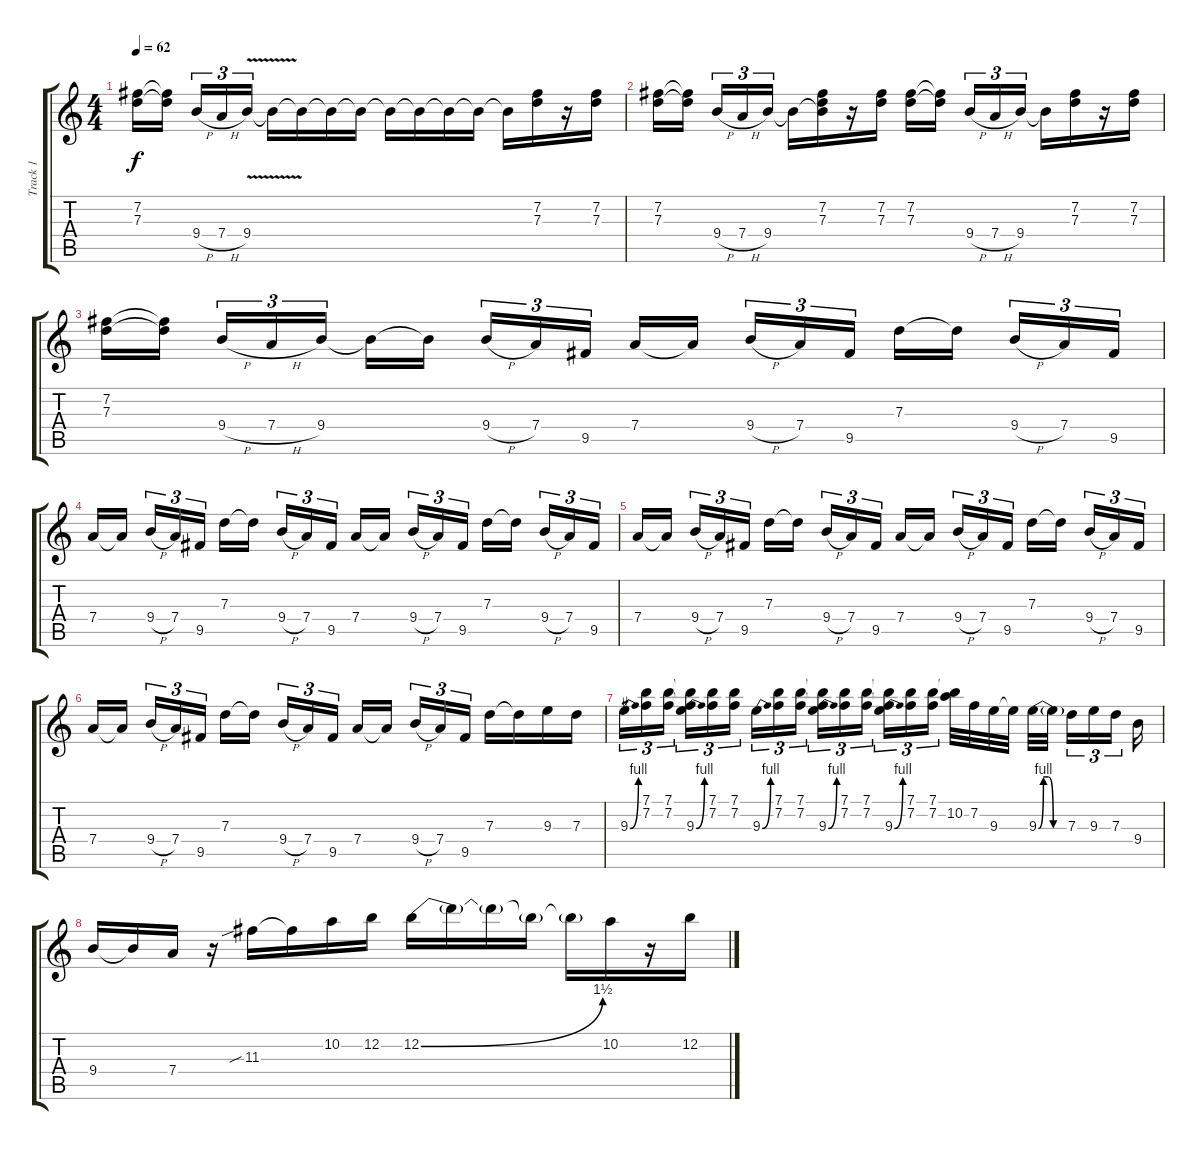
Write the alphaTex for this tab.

\track ("Track 1" "Track 1") {instrument distortionguitar}
\staff {score tabs}
\tuning (E4 B3 G3 D3 A2 E2) {hide}
\ts (4 4)
\tempo 62
\clef g2
\ks c
(7.2 7.3).16{dy f} (7.2{t} 7.3{t}).16{beam splitsecondary} 9.4{h}.16{tu (3 2)} 7.4{h}.16{tu (3 2)} 9.4{v}.16{tu (3 2)} 9.4{t}.16 9.4{t}.16 9.4{t}.16 9.4{t}.16 9.4{t}.16 9.4{t}.16 9.4{t}.16 9.4{t}.16 9.4{t}.16 (7.2 7.3).16 r.16 (7.2 7.3).16 |
(7.2 7.3).16 (7.2{t} 7.3{t}).16{beam splitsecondary} 9.4{h}.16{tu (3 2)} 7.4{h}.16{tu (3 2)} 9.4.16{tu (3 2)} 9.4{t}.16 (7.2 7.3 9.4{t}).16 r.16 (7.2 7.3).16 (7.2 7.3).16 (7.2{t} 7.3{t}).16{beam splitsecondary} 9.4{h}.16{tu (3 2)} 7.4{h}.16{tu (3 2)} 9.4.16{tu (3 2)} 9.4{t}.16 (7.2 7.3).16 r.16 (7.2 7.3).16 |
(7.2 7.3).16 (7.2{t} 7.3{t}).16{beam splitsecondary} 9.4{h}.16{tu (3 2)} 7.4{h}.16{tu (3 2)} 9.4.16{tu (3 2)} 9.4{t}.16 9.4{t}.16{beam splitsecondary} 9.4{h}.16{tu (3 2)} 7.4.16{tu (3 2)} 9.5.16{tu (3 2)} 7.4.16 7.4{t}.16{beam splitsecondary} 9.4{h}.16{tu (3 2)} 7.4.16{tu (3 2)} 9.5.16{tu (3 2)} 7.3.16 7.3{t}.16{beam splitsecondary} 9.4{h}.16{tu (3 2)} 7.4.16{tu (3 2)} 9.5.16{tu (3 2)} |
7.4.16 7.4{t}.16{beam splitsecondary} 9.4{h}.16{tu (3 2)} 7.4.16{tu (3 2)} 9.5.16{tu (3 2)} 7.3.16 7.3{t}.16{beam splitsecondary} 9.4{h}.16{tu (3 2)} 7.4.16{tu (3 2)} 9.5.16{tu (3 2)} 7.4.16 7.4{t}.16{beam splitsecondary} 9.4{h}.16{tu (3 2)} 7.4.16{tu (3 2)} 9.5.16{tu (3 2)} 7.3.16 7.3{t}.16{beam splitsecondary} 9.4{h}.16{tu (3 2)} 7.4.16{tu (3 2)} 9.5.16{tu (3 2)} |
7.4.16 7.4{t}.16{beam splitsecondary} 9.4{h}.16{tu (3 2)} 7.4.16{tu (3 2)} 9.5.16{tu (3 2)} 7.3.16 7.3{t}.16{beam splitsecondary} 9.4{h}.16{tu (3 2)} 7.4.16{tu (3 2)} 9.5.16{tu (3 2)} 7.4.16 7.4{t}.16{beam splitsecondary} 9.4{h}.16{tu (3 2)} 7.4.16{tu (3 2)} 9.5.16{tu (3 2)} 7.3.16 7.3{t}.16{beam splitsecondary} 9.4{h}.16{tu (3 2)} 7.4.16{tu (3 2)} 9.5.16{tu (3 2)} |
7.4.16 7.4{t}.16{beam splitsecondary} 9.4{h}.16{tu (3 2)} 7.4.16{tu (3 2)} 9.5.16{tu (3 2)} 7.3.16 7.3{t}.16{beam splitsecondary} 9.4{h}.16{tu (3 2)} 7.4.16{tu (3 2)} 9.5.16{tu (3 2)} 7.4.16 7.4{t}.16{beam splitsecondary} 9.4{h}.16{tu (3 2)} 7.4.16{tu (3 2)} 9.5.16{tu (3 2)} 7.3.16 7.3{t}.16 9.3.16 7.3.16 |
9.3{be (bend 0 0 60 4)}.16{tu (3 2)} (7.1 7.2).16{tu (3 2)} (7.1 7.2).16{tu (3 2) beam splitsecondary} (7.1{t} 7.2{t} 9.3{be (bend 0 0 60 4)}).16{tu (3 2)} (7.1 7.2).16{tu (3 2)} (7.1 7.2).16{tu (3 2)} 9.3{be (bend 0 0 60 4)}.16{tu (3 2)} (7.1 7.2).16{tu (3 2)} (7.1 7.2).16{tu (3 2) beam splitsecondary} (7.1{t} 7.2{t} 9.3{be (bend 0 0 60 4)}).16{tu (3 2)} (7.1 7.2).16{tu (3 2)} (7.1 7.2).16{tu (3 2)} (7.1{t} 7.2{t} 9.3{be (bend 0 0 60 4)}).16{tu (3 2)} (7.1 7.2).16{tu (3 2)} (7.1 7.2).16{tu (3 2) beam splitsecondary} (7.1{t} 10.2).32 7.2.32 9.3.32 9.3{t}.32 9.3{be (custom 0 0 10 4 20 4 30 0 60 0)}.32 9.3{t}.32{beam splitsecondary} 7.3.16{tu (3 2)} 9.3.16{tu (3 2)} 7.3.16{tu (3 2) beam splitsecondary} 9.4.16 |
9.4.16 9.4{t}.16 7.4.16 r.16 11.3{sib}.16 11.3{t}.16 10.2.16 12.2.16 12.2{be (bend 0 0 60 6)}.16 12.2{t}.16 12.2{t}.16 12.2{t}.16 12.2{t}.16 10.2.16 r.16 12.2.16
